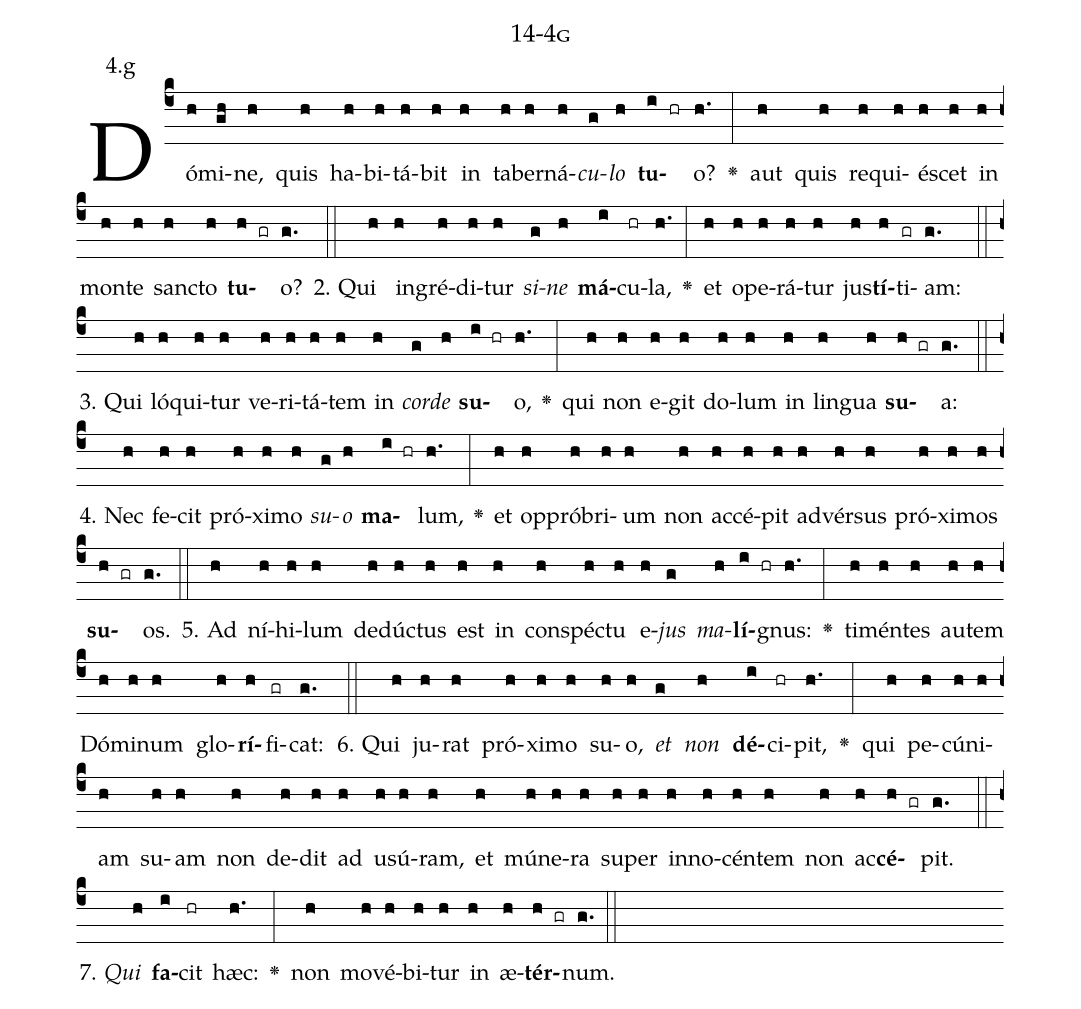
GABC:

name: 14-4g;
annotation: 4.g;
%%
(c4)Dó(h)mi(gh)ne,(h) quis(h) ha(h)bi(h)tá(h)bit(h) in(h) ta(h)ber(h)ná(h)<i>cu</i>(g)<i>lo</i>(h) <b>tu</b>(i hr)o?(h.) <v>\greheightstar</v>(:) aut(h) quis(h) re(h)qui(h)é(h)scet(h) in(h) mon(h)te(h) sanc(h)to(h) <b>tu</b>(h gr)o?(g.) (::)
2. Qui(h) in(h)gré(h)di(h)tur(h) <i>si</i>(g)<i>ne</i>(h) <b>má</b>(i)cu(hr)la,(h.) <v>\greheightstar</v>(:) et(h) o(h)pe(h)rá(h)tur(h) jus(h)<b>tí</b>(h)ti(gr)am:(g.) (::)
3. Qui(h) ló(h)qui(h)tur(h) ve(h)ri(h)tá(h)tem(h) in(h) <i>cor</i>(g)<i>de</i>(h) <b>su</b>(i hr)o,(h.) <v>\greheightstar</v>(:) qui(h) non(h) e(h)git(h) do(h)lum(h) in(h) lin(h)gua(h) <b>su</b>(h gr)a:(g.) (::)
4. Nec(h) fe(h)cit(h) pró(h)xi(h)mo(h) <i>su</i>(g)<i>o</i>(h) <b>ma</b>(i hr)lum,(h.) <v>\greheightstar</v>(:) et(h) op(h)pró(h)bri(h)um(h) non(h) ac(h)cé(h)pit(h) ad(h)vér(h)sus(h) pró(h)xi(h)mos(h) <b>su</b>(h gr)os.(g.) (::)
5. Ad(h) ní(h)hi(h)lum(h) de(h)dúc(h)tus(h) est(h) in(h) con(h)spéc(h)tu(h) e(h)<i>jus</i>(g) <i>ma</i>(h)<b>lí</b>(i hr)gnus:(h.) <v>\greheightstar</v>(:) ti(h)mén(h)tes(h) au(h)tem(h) Dó(h)mi(h)num(h) glo(h)<b>rí</b>(h)fi(gr)cat:(g.) (::)
6. Qui(h) ju(h)rat(h) pró(h)xi(h)mo(h) su(h)o,(h) <i>et</i>(g) <i>non</i>(h) <b>dé</b>(i)ci(hr)pit,(h.) <v>\greheightstar</v>(:) qui(h) pe(h)cú(h)ni(h)am(h) su(h)am(h) non(h) de(h)dit(h) ad(h) u(h)sú(h)ram,(h) et(h) mú(h)ne(h)ra(h) su(h)per(h) in(h)no(h)cén(h)tem(h) non(h) ac(h)<b>cé</b>(h gr)pit.(g.) (::)
7. <i>Qui</i>(h) <b>fa</b>(i)cit(hr) hæc:(h.) <v>\greheightstar</v>(:) non(h) mo(h)vé(h)bi(h)tur(h) in(h) æ(h)<b>tér</b>(h gr)num.(g.) (::)
